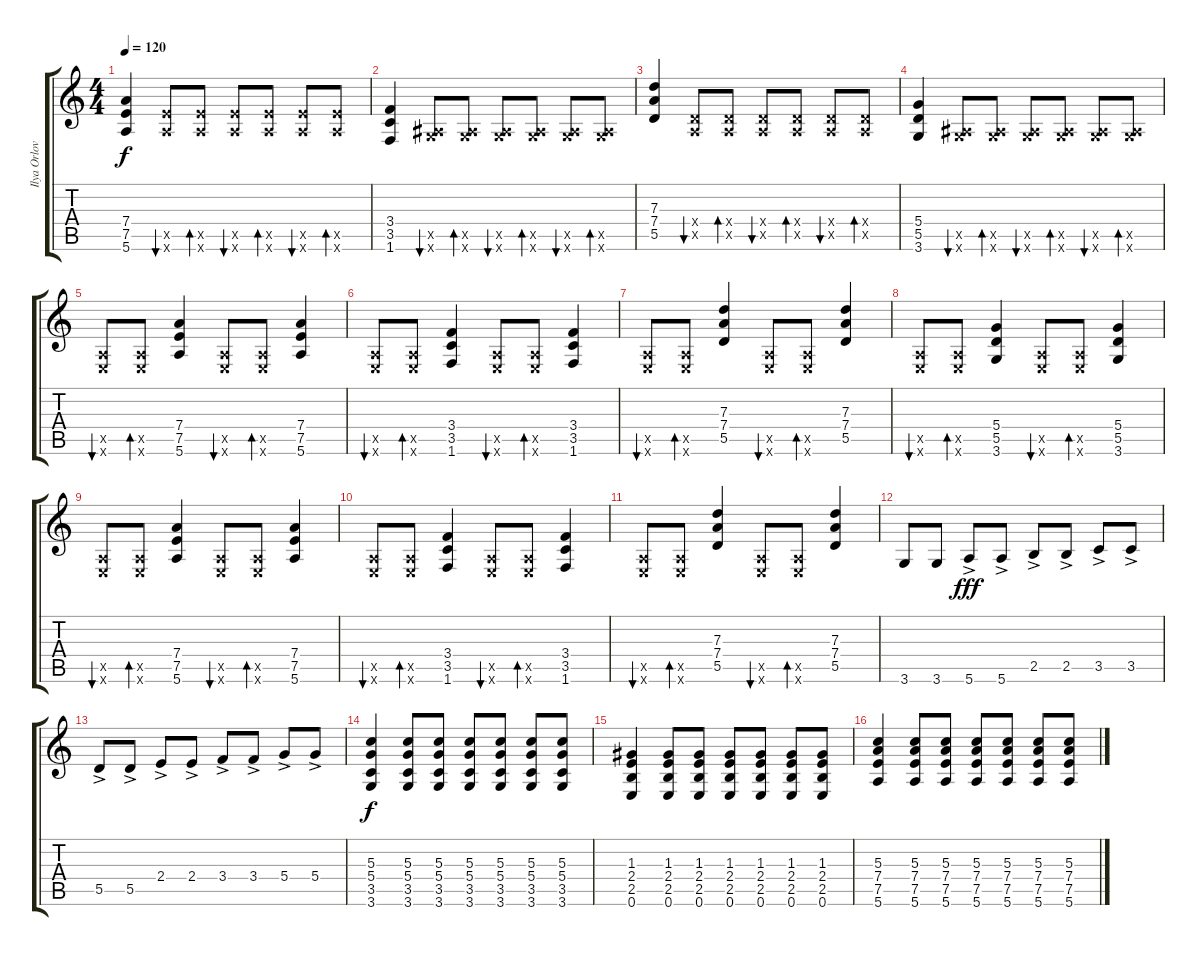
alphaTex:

\track ("Ilya Orlov" "Ilya Orlov") {instrument distortionguitar}
\staff {score tabs}
\tuning (E4 B3 G3 D3 A2 E2) {hide}
\ts (4 4)
\tempo 120
\clef g2
\ks c
(7.4 7.5 5.6).4{dy f} (7.5{x} 5.6{x}).8{bu 60} (7.5{x} 5.6{x}).8{bd 60} (7.5{x} 5.6{x}).8{bu 60} (7.5{x} 5.6{x}).8{bd 60} (7.5{x} 5.6{x}).8{bu 60} (7.5{x} 5.6{x}).8{bd 60} |
(3.4 3.5 1.6).4 (1.5{x} 3.6{x}).8{bu 60} (1.5{x} 3.6{x}).8{bd 60} (1.5{x} 3.6{x}).8{bu 60} (1.5{x} 3.6{x}).8{bd 60} (1.5{x} 3.6{x}).8{bu 60} (1.5{x} 3.6{x}).8{bd 60} |
(7.3 7.4 5.5).4 (0.4{x} 0.5{x}).8{bu 60} (0.4{x} 0.5{x}).8{bd 60} (0.4{x} 0.5{x}).8{bu 60} (0.4{x} 0.5{x}).8{bd 60} (0.4{x} 0.5{x}).8{bu 60} (0.4{x} 0.5{x}).8{bd 60} |
(5.4 5.5 3.6).4 (1.5{x} 3.6{x}).8{bu 60} (1.5{x} 3.6{x}).8{bd 60} (1.5{x} 3.6{x}).8{bu 60} (1.5{x} 3.6{x}).8{bd 60} (1.5{x} 3.6{x}).8{bu 60} (1.5{x} 3.6{x}).8{bd 60} |
(0.5{x} 0.6{x}).8{bu 60} (0.5{x} 0.6{x}).8{bd 60} (7.4 7.5 5.6).4 (0.5{x} 0.6{x}).8{bu 60} (0.5{x} 0.6{x}).8{bd 60} (7.4 7.5 5.6).4 |
(0.5{x} 0.6{x}).8{bu 60} (0.5{x} 0.6{x}).8{bd 60} (3.4 3.5 1.6).4 (0.5{x} 0.6{x}).8{bu 60} (0.5{x} 0.6{x}).8{bd 60} (3.4 3.5 1.6).4 |
(0.5{x} 0.6{x}).8{bu 60} (0.5{x} 0.6{x}).8{bd 60} (7.3 7.4 5.5).4 (0.5{x} 0.6{x}).8{bu 60} (0.5{x} 0.6{x}).8{bd 60} (7.3 7.4 5.5).4 |
(0.5{x} 0.6{x}).8{bu 60} (0.5{x} 0.6{x}).8{bd 60} (5.4 5.5 3.6).4 (0.5{x} 0.6{x}).8{bu 60} (0.5{x} 0.6{x}).8{bd 60} (5.4 5.5 3.6).4 |
(0.5{x} 0.6{x}).8{bu 60} (0.5{x} 0.6{x}).8{bd 60} (7.4 7.5 5.6).4 (0.5{x} 0.6{x}).8{bu 60} (0.5{x} 0.6{x}).8{bd 60} (7.4 7.5 5.6).4 |
(0.5{x} 0.6{x}).8{bu 60} (0.5{x} 0.6{x}).8{bd 60} (3.4 3.5 1.6).4 (0.5{x} 0.6{x}).8{bu 60} (0.5{x} 0.6{x}).8{bd 60} (3.4 3.5 1.6).4 |
(0.5{x} 0.6{x}).8{bu 60} (0.5{x} 0.6{x}).8{bd 60} (7.3 7.4 5.5).4 (0.5{x} 0.6{x}).8{bu 60} (0.5{x} 0.6{x}).8{bd 60} (7.3 7.4 5.5).4 |
3.6.8 3.6.8 5.6{ac}.8{dy fff} 5.6{ac}.8 2.5{ac}.8 2.5{ac}.8 3.5{ac}.8 3.5{ac}.8 |
5.5{ac}.8 5.5{ac}.8 2.4{ac}.8 2.4{ac}.8 3.4{ac}.8 3.4{ac}.8 5.4{ac}.8 5.4{ac}.8 |
(5.3 5.4 3.5 3.6).4{dy f} (5.3 5.4 3.5 3.6).8 (5.3 5.4 3.5 3.6).8 (5.3 5.4 3.5 3.6).8 (5.3 5.4 3.5 3.6).8 (5.3 5.4 3.5 3.6).8 (5.3 5.4 3.5 3.6).8 |
(1.3 2.4 2.5 0.6).4 (1.3 2.4 2.5 0.6).8 (1.3 2.4 2.5 0.6).8 (1.3 2.4 2.5 0.6).8 (1.3 2.4 2.5 0.6).8 (1.3 2.4 2.5 0.6).8 (1.3 2.4 2.5 0.6).8 |
(5.3 7.4 7.5 5.6).4 (5.3 7.4 7.5 5.6).8 (5.3 7.4 7.5 5.6).8 (5.3 7.4 7.5 5.6).8 (5.3 7.4 7.5 5.6).8 (5.3 7.4 7.5 5.6).8 (5.3 7.4 7.5 5.6).8
